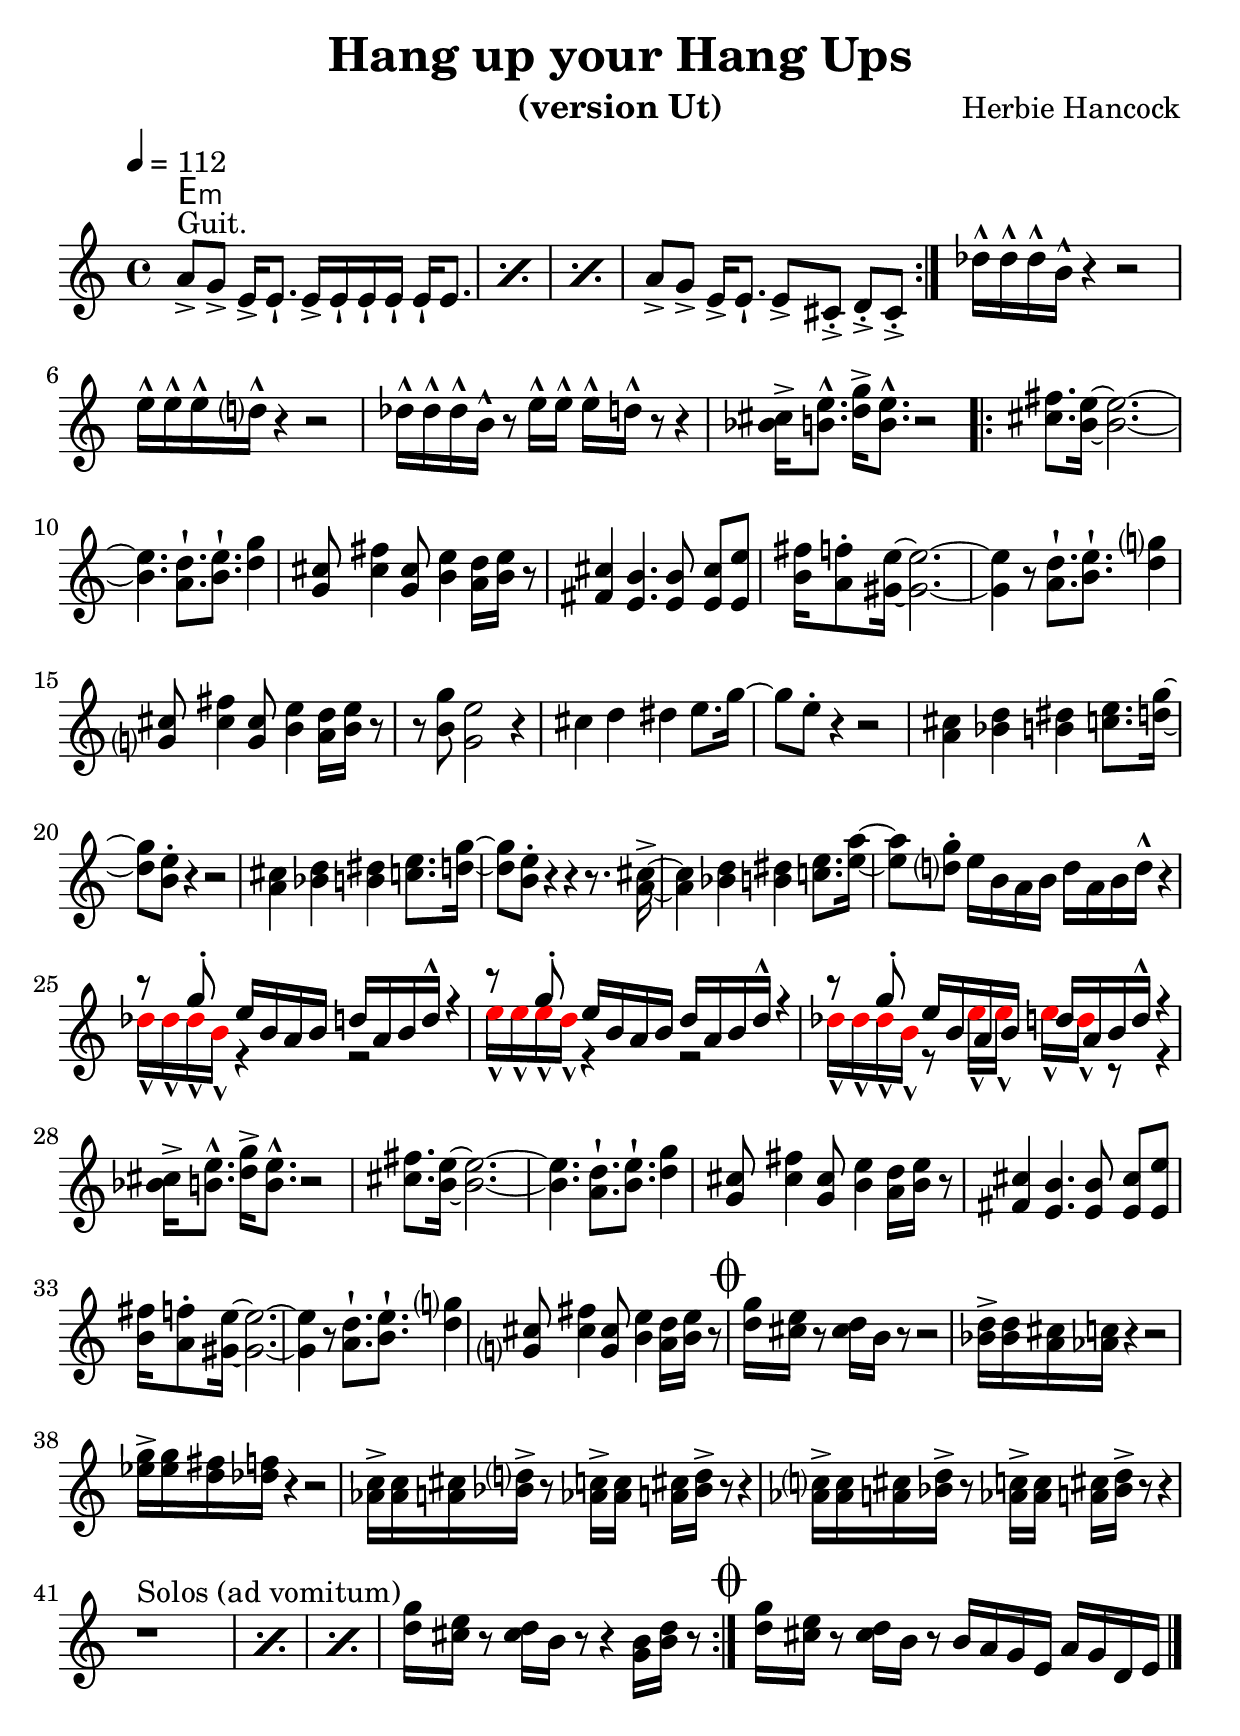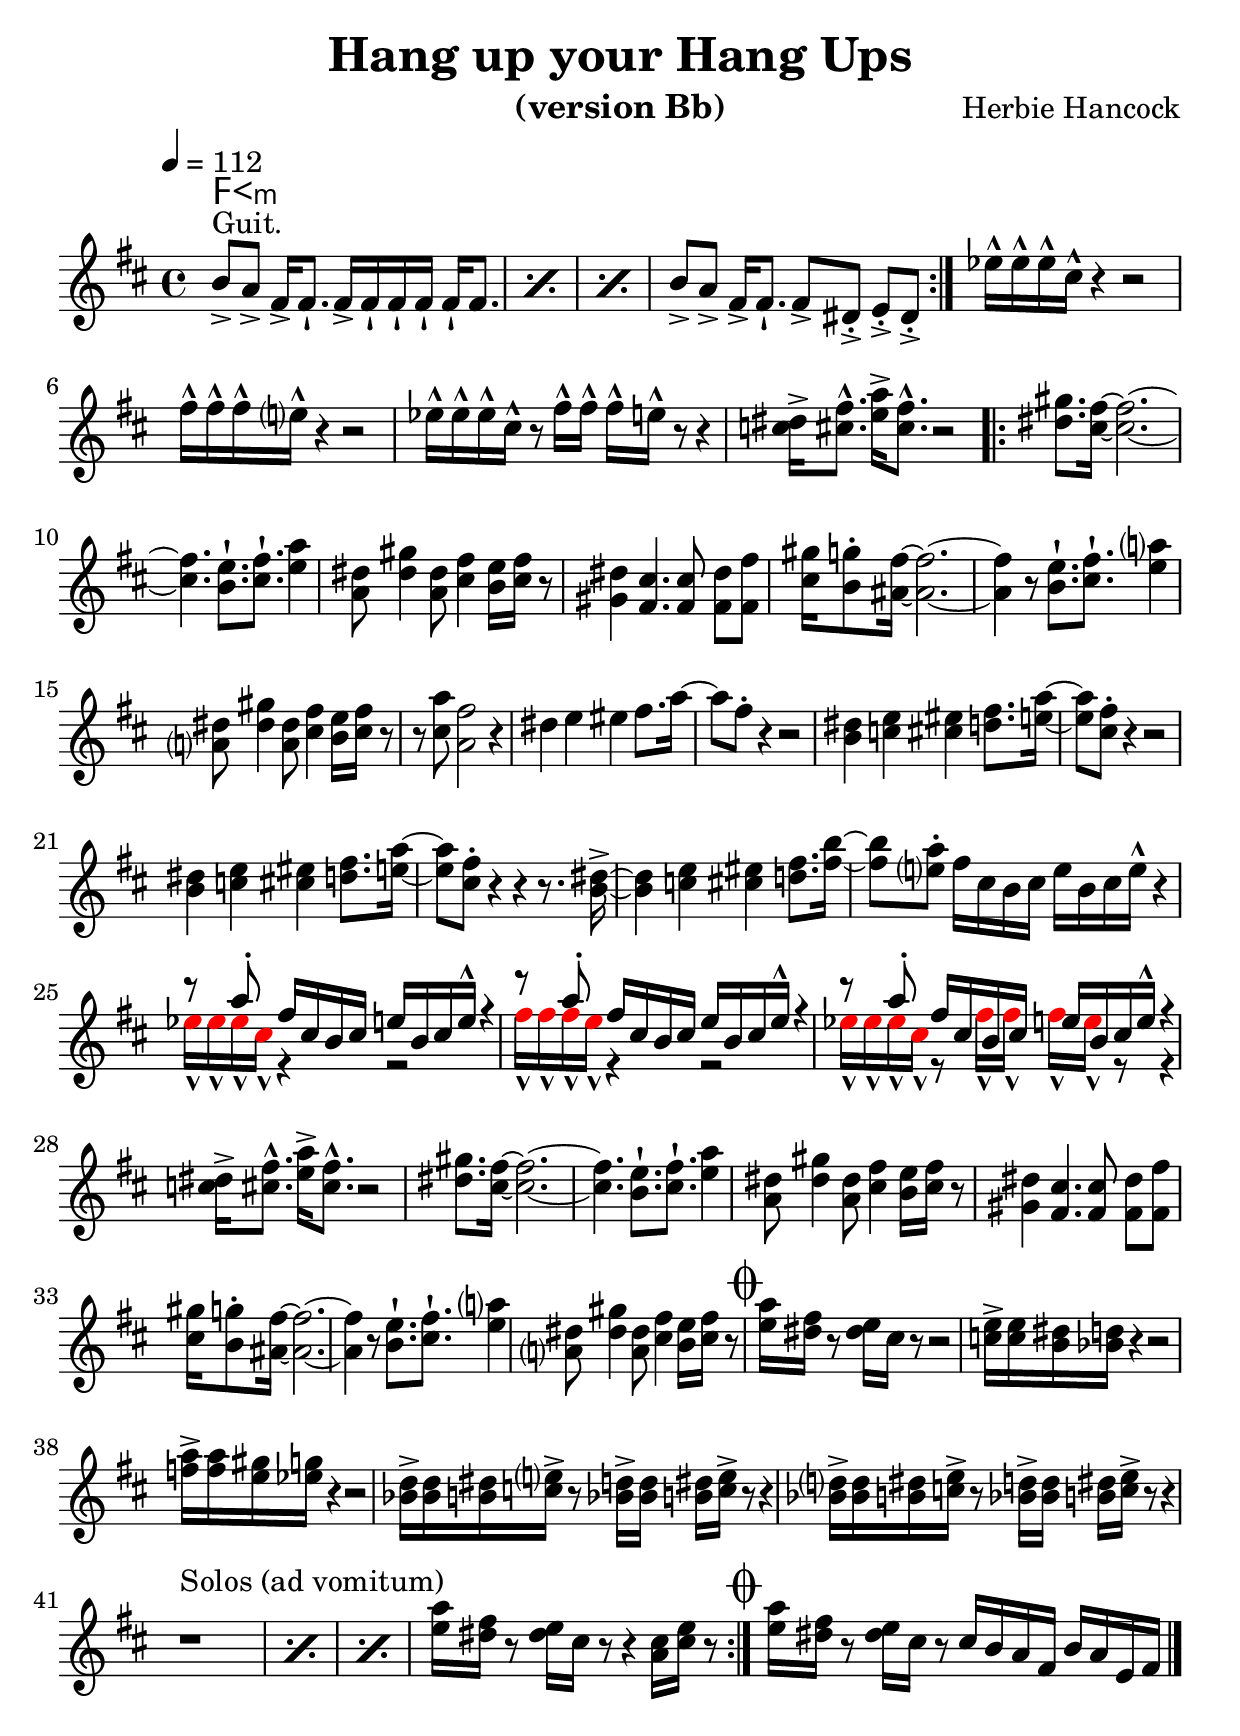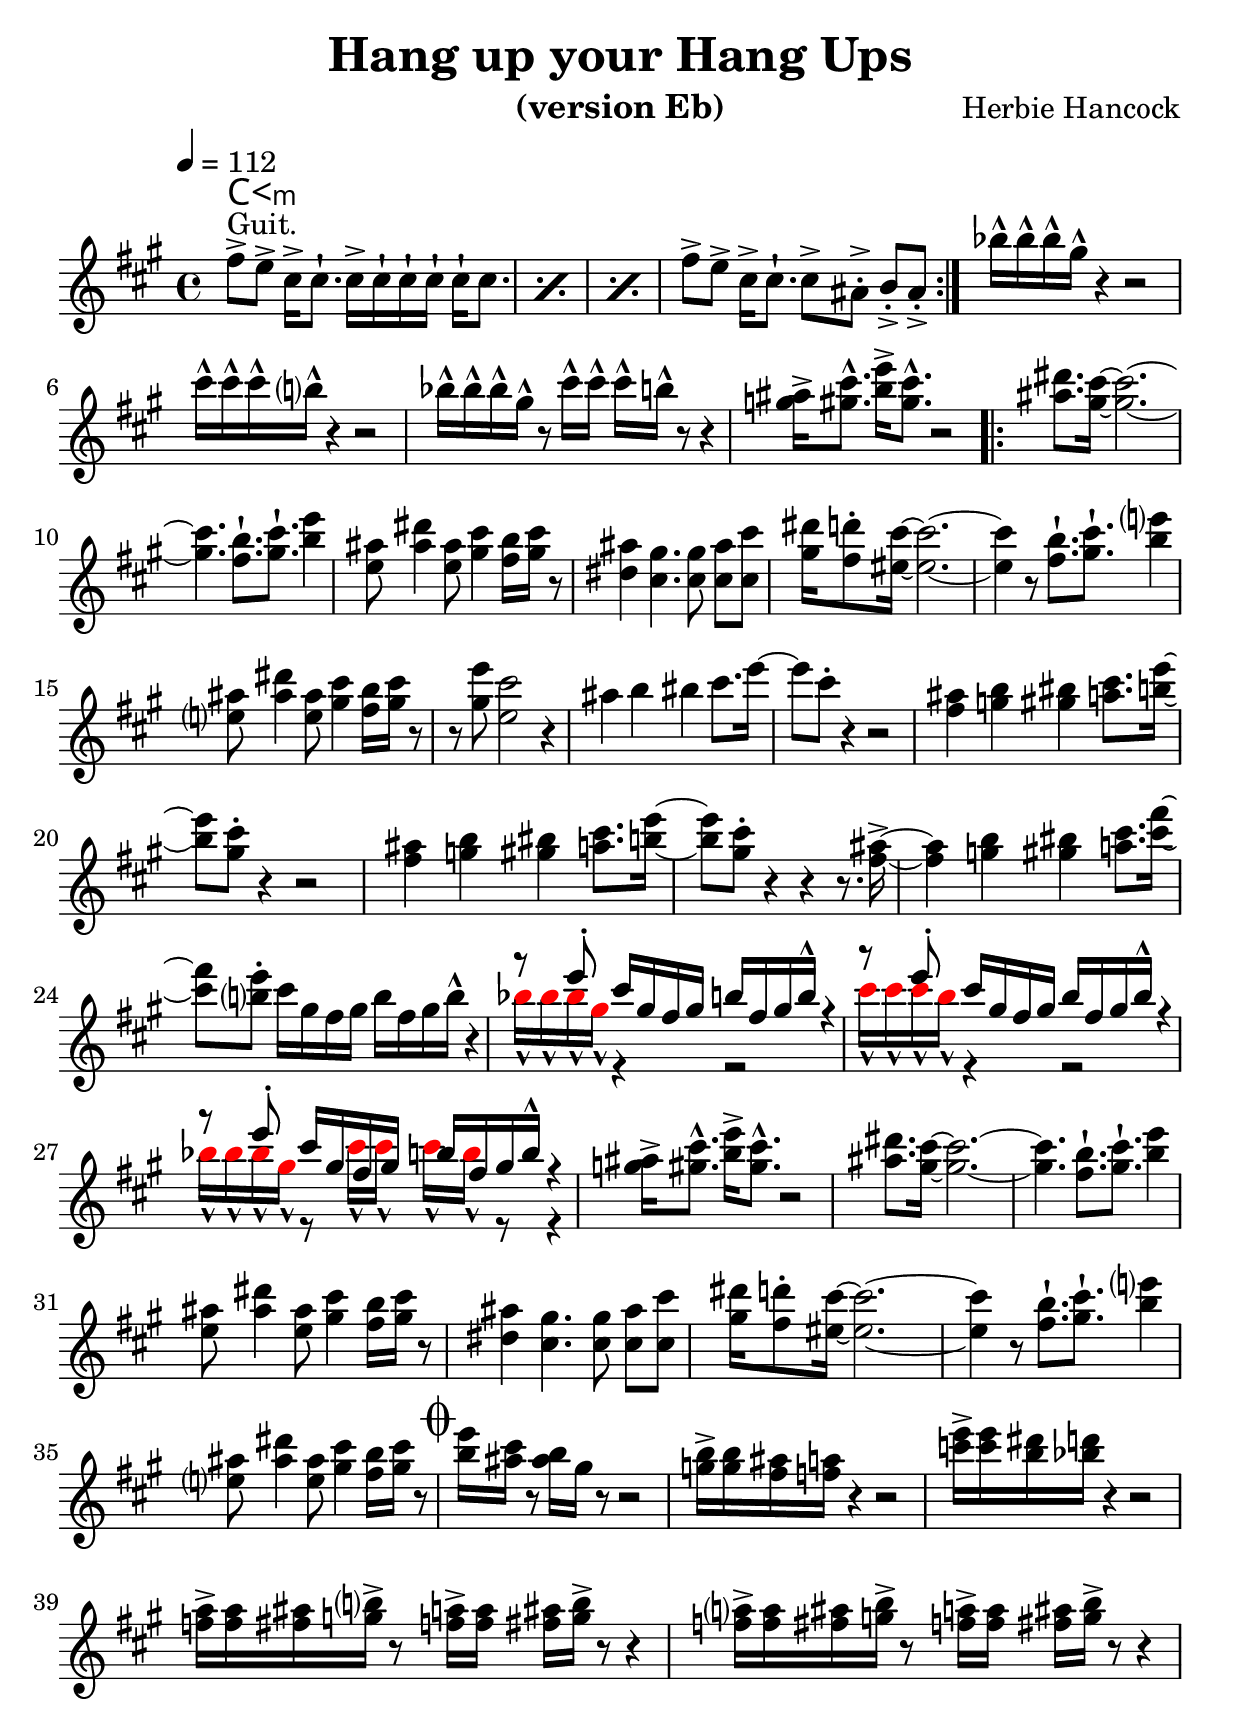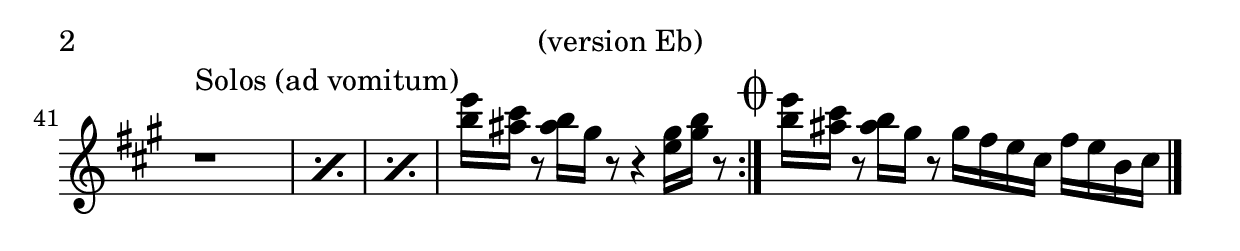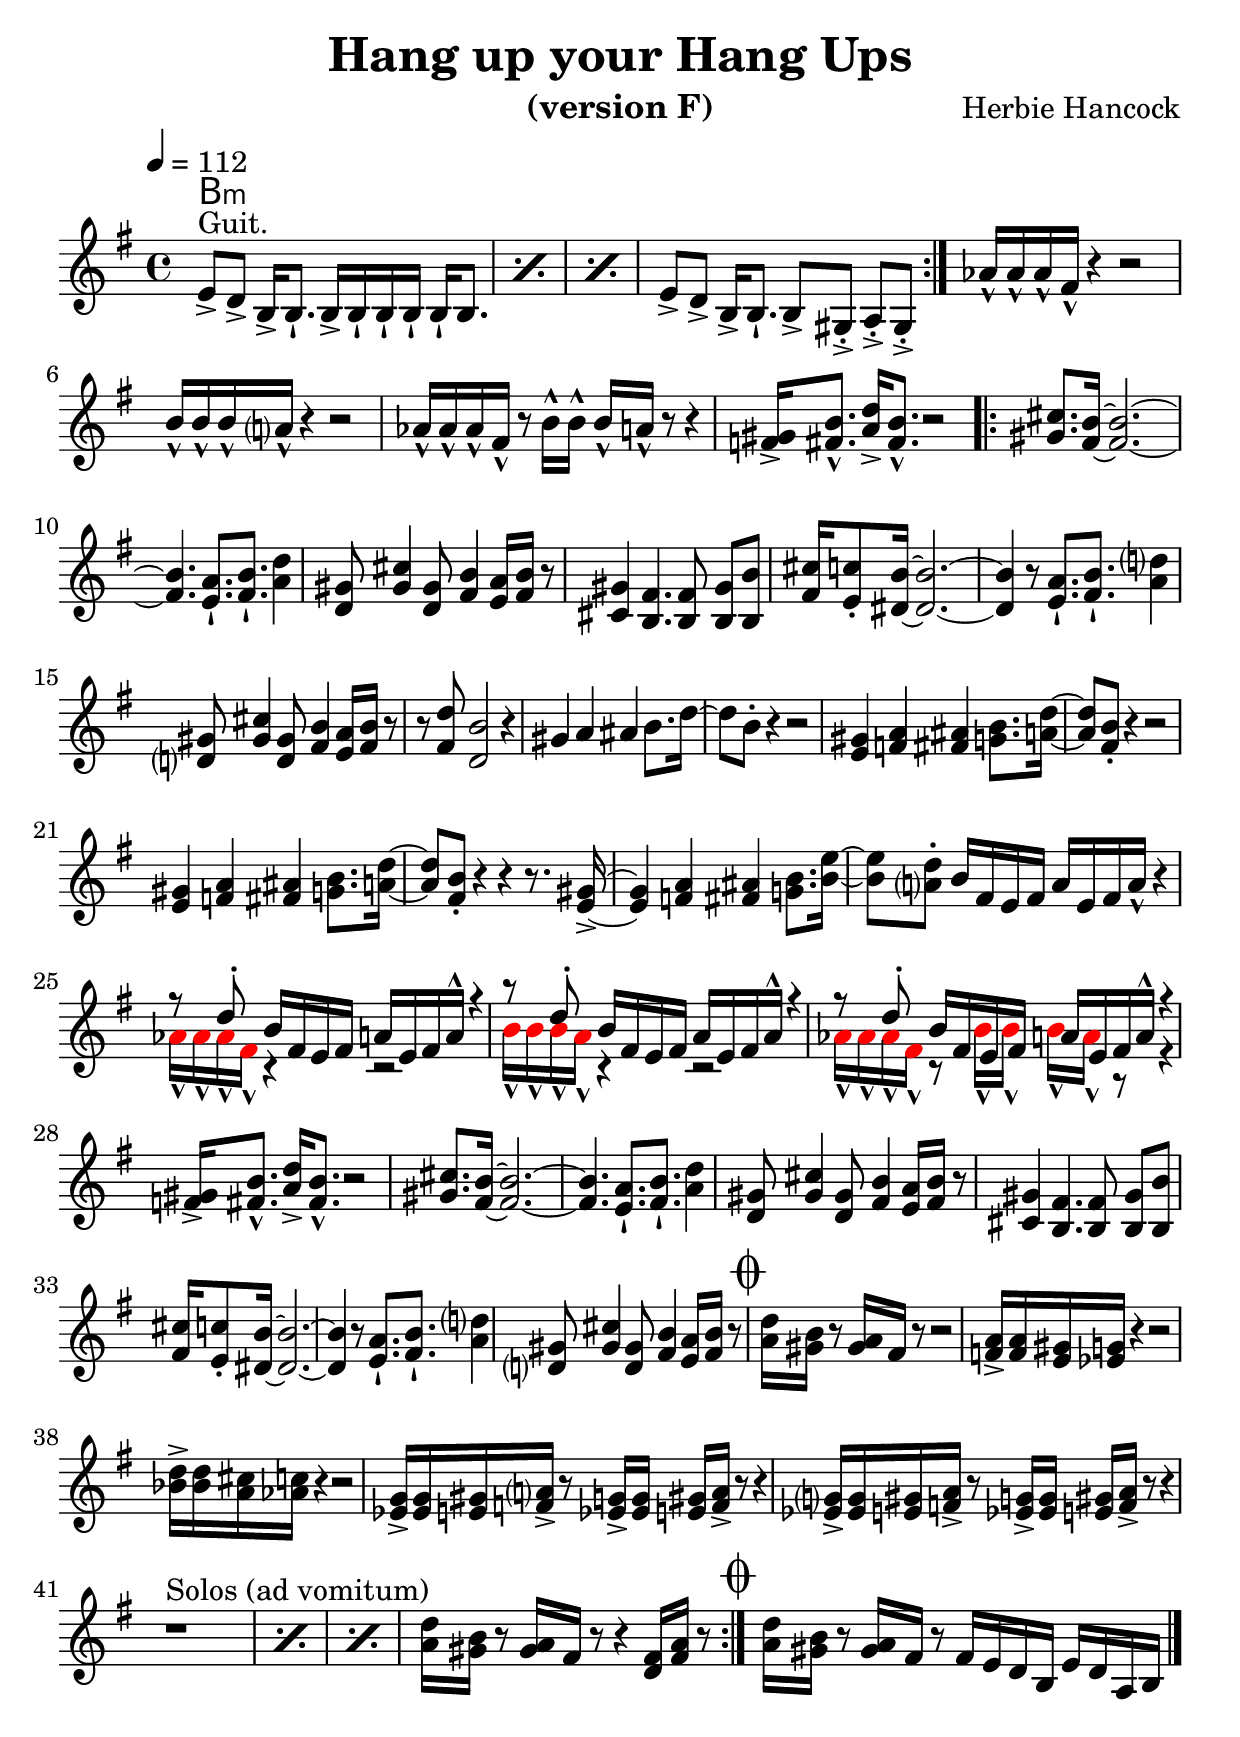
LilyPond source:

% Created on Mon Sep 20 15:23:38 CEST 2010
\version "2.22.0"

#(set-global-staff-size 26)
#(set-default-paper-size "a4")

\include "utils/AccordsJazzDefs.ly"

\paper { indent = 0\cm} 

\header {
	title = "Hang up your Hang Ups" 
 	composer = "Herbie Hancock"
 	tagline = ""

}


accords = \chords {
  \repeat volta 2 {
e1:m s s s
  }
  \repeat unfold 16 {s}
}

theme = \new Staff {
	\time 4/4
	\tempo 4 = 112 
	\set Staff.midiInstrument = "trumpet"
	\key c \major
	\clef treble
	\accidentalStyle "modern-cautionary"
	\relative c' { 	
 % Type notes here 
\compressEmptyMeasures
\set Timing.beamExceptions = #'()
\repeat volta 2 {
\repeat percent 3 {a'8->^"Guit." g-> e16-> e8.-! e16-> e-! e-! e-! e-! e8.}
a8-> g-> e16-> e8.-! e8-> cis\accent\staccato d\accent\staccato cis\accent\staccato
}
des'16-^ des-^ des-^ b-^ r4 r2 e16-^ e-^ e-^ d-^ r4 r2 
des16-^ des-^ des-^ b-^ r8 e16-^ e-^ e-^ d-^ r8 r4 
<bes cis>16-> <b e>8.-^ <d g>16-> <b e>8.-^ r2
\repeat volta 2 {
<cis fis>8. <b e>16~ <b e>2.~ <b e>4. <a d>8.-! <b e>8.-! <d g>4
<g, cis>8 <cis fis>4 <g cis>8 <b e>4 <a d>16 <b e> r8
<fis cis'>4 <e b'>4. <e b'>8 <e cis'> <e e'> 
<b' fis'>16 <a f'>8-. <gis e'>16~ <gis e'>2.~
<gis e'>4 r8 <a d>8.-! <b e>-! <d g>4 
<g, cis>8 <cis fis>4 <g cis>8 <b e>4 <a d>16 <b e> r8
r <b g'> <g e'>2 r4
cis4 d dis e8. g16~ g8 e-. r4 r2
<a, cis>4 <bes d> <b dis> <c e>8. <d g>16~ <d g>8 <b e>-. r4 r2
<a cis>4 <bes d> <b dis> <c e>8. <d g>16~ <d g>8 <b e>-. r4 r r8. <a cis>16->~
<a cis>4 <bes d> <b dis> <c e>8. <e a>16~ <e a>8 <d g>-. e16 b a b d a b d-^ r4
<<
	\voiceOne {
	  r8 g-. e16 b a b d a b d-^ r4
	r8 g-. e16 b a b d a b d-^ r4
	r8 g-. e16 b a b d a b d-^ r4
	}
	\new Voice {
	\override NoteHead #'color = #red
	\voiceTwo
	des16-^ des-^ des-^ b-^ r4 r2
	e16-^ e-^ e-^ d-^ r4 r2
	des16-^ des-^ des-^ b-^ r8
	e16-^ e-^ e-^ d-^ r8 r4}
>>
\oneVoice
<bes cis>16-> <b e>8.-^ <d g>16-> <b e>8.-^ r2
<cis fis>8. <b e>16~ <b e>2.~ <b e>4. <a d>8.-! <b e>8.-! <d g>4
<g, cis>8 <cis fis>4 <g cis>8 <b e>4 <a d>16 <b e> r8
<fis cis'>4 <e b'>4. <e b'>8 <e cis'> <e e'> 
<b' fis'>16 <a f'>8-. <gis e'>16~ <gis e'>2.~
<gis e'>4 r8 <a d>8.-! <b e>-! <d g>4 
<g, cis>8 <cis fis>4 <g cis>8 <b e>4 <a d>16 <b e> r8
\mark \markup {\musicglyph "scripts.coda" }
<d g>16 <cis e> r8 <cis d>16 b r8 r2
<bes d>16-> <bes d> <a cis> <aes c> r4 r2
<es' g>16-> <es g> <d fis> <des f> r4 r2
<aes c>16-> <aes c> <a cis> <bes d>-> r8 <aes c>16-> <aes c> <a cis> <bes d>-> r8 r4
<aes c>16-> <aes c> <a cis> <bes d>-> r8 <aes c>16-> <aes c> <a cis> <bes d>-> r8 r4
\repeat percent 3 {r1^"Solos (ad vomitum)"}
<d g>16 <cis e> r8 <cis d>16 b r8 r4 <g b>16 <b d> r8

}
\mark \markup {\musicglyph "scripts.coda" }
<d g>16 <cis e> r8 <cis d>16 b r8 b16 a g e a g d e
\bar "|."
	}
%c4^\markup{Essai} cis c cis
%\mark \markup {\musicglyph "scripts.coda" }
%c cis c c \break
%\mark \markup { \column % vspace avant solos si besoin
%  { " " 
%    " " 
%    " "
%  " "
%  " "}
% } 
% c c c c c c c c

}

\include "utils/books.ly"